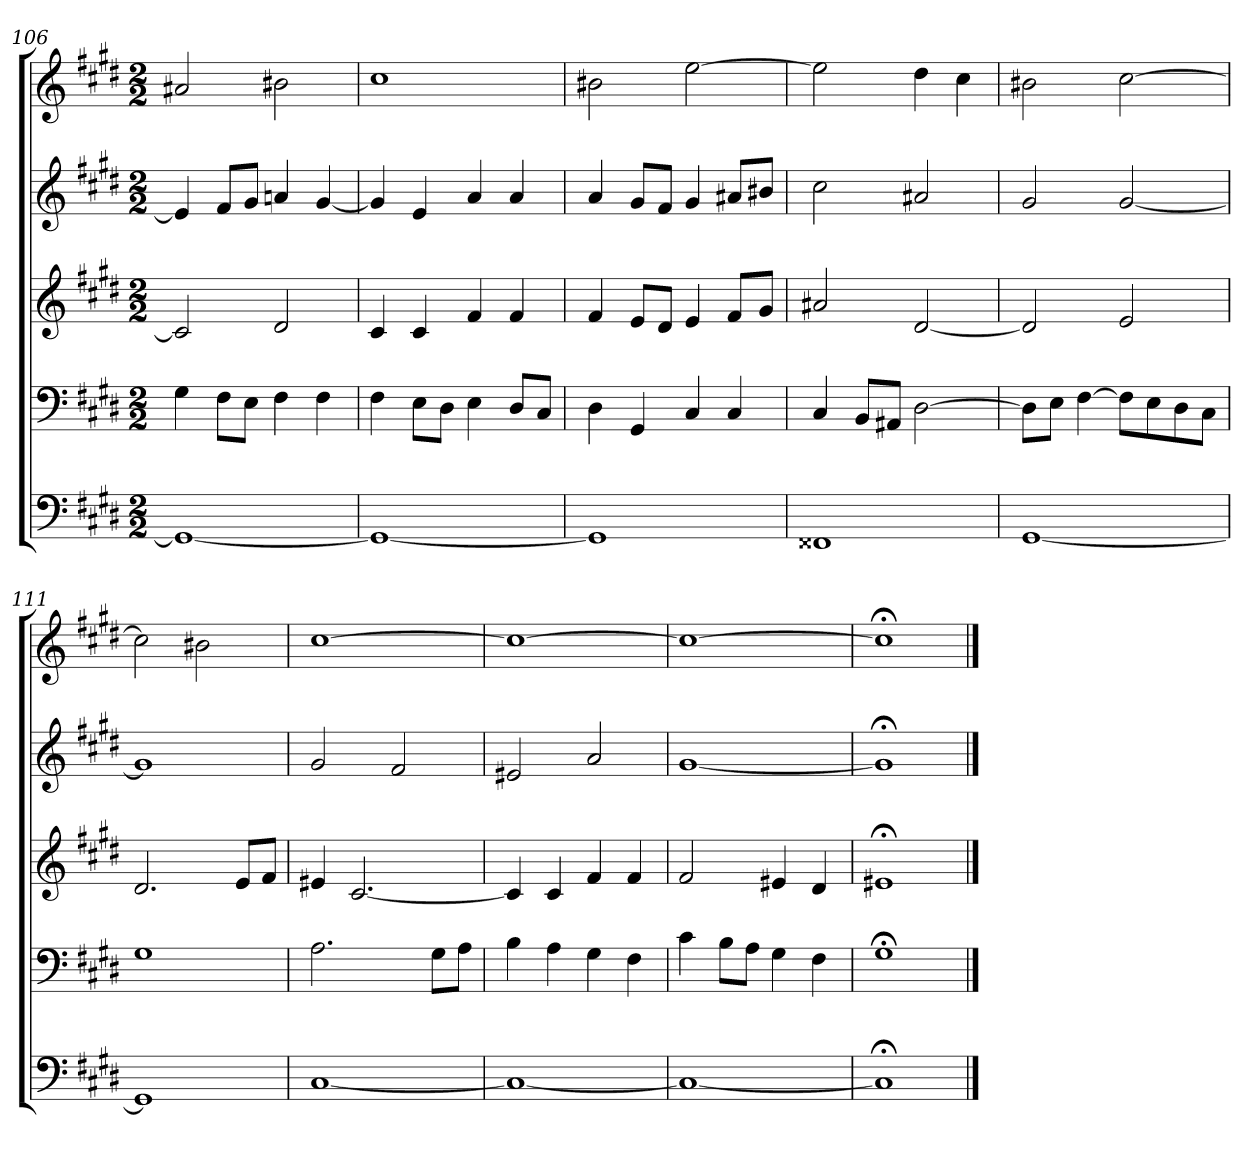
**kern	**kern	**kern	**kern	**kern
*part5	*part4	*part3	*part2	*part1
*staff5	*staff4	*staff3	*staff2	*staff1
*clefF4	*clefF4	*clefG2	*clefG2	*clefG2
*k[f#c#g#d#]	*k[f#c#g#d#]	*k[f#c#g#d#]	*k[f#c#g#d#]	*k[f#c#g#d#]
*c#:	*c#:	*c#:	*c#:	*c#:
*M2/2	*M2/2	*M2/2	*M2/2	*M2/2
=106	=106	=106	=106	=106
1GG#_	4G#	2c#]	4e]	2a#X
.	8F#\L	.	8f#/L	.
.	8E\J	.	8g#/J	.
.	4F#	2d#	4an	2b#X
.	4F#	.	[4g#	.
=107	=107	=107	=107	=107
1GG#_	4F#	4c#	4g#]	1cc#
.	8E\L	4c#	4e	.
.	8D#\J	.	.	.
.	4E	4f#	4a	.
.	8D#/L	4f#	4a	.
.	8C#/J	.	.	.
=108	=108	=108	=108	=108
1GG#]	4D#	4f#	4a	2b#X
.	4GG#	8e/L	8g#/L	.
.	.	8d#/J	8f#/J	.
.	4C#	4e	4g#	[2ee
.	4C#	8f#/L	8a#X/L	.
.	.	8g#/J	8b#X/J	.
=109	=109	=109	=109	=109
1FF##X	4C#	2a#X	2cc#	2ee]
.	8BB/L	.	.	.
.	8AA#X/J	.	.	.
.	[2D#	[2d#	2a#X	4dd#
.	.	.	.	4cc#
=110	=110	=110	=110	=110
[1GG#	8D#\L]	2d#]	2g#	2b#X
.	8E\J	.	.	.
.	[4F#	.	.	.
.	8F#\L]	2e	[2g#	[2cc#
.	8E\	.	.	.
.	8D#\	.	.	.
.	8C#\J	.	.	.
=111	=111	=111	=111	=111
1GG#]	1G#	2.d#	1g#]	2cc#]
.	.	.	.	2b#X
.	.	8e/L	.	.
.	.	8f#/J	.	.
=112	=112	=112	=112	=112
[1C#	2.A	4e#X	2g#	[1cc#
.	.	[2.c#	.	.
.	.	.	2f#	.
.	8G#\L	.	.	.
.	8A\J	.	.	.
=113	=113	=113	=113	=113
1C#_	4B	4c#]	2e#X	1cc#_
.	4A	4c#	.	.
.	4G#	4f#	2a	.
.	4F#	4f#	.	.
=114	=114	=114	=114	=114
1C#_	4c#	2f#	[1g#	1cc#_
.	8B\L	.	.	.
.	8A\J	.	.	.
.	4G#	4e#X	.	.
.	4F#	4d#	.	.
=115	=115	=115	=115	=115
1C#;<]	1G#;<	1e#X;<	1g#;<]	1cc#;<]
==	==	==	==	==
*-	*-	*-	*-	*-
